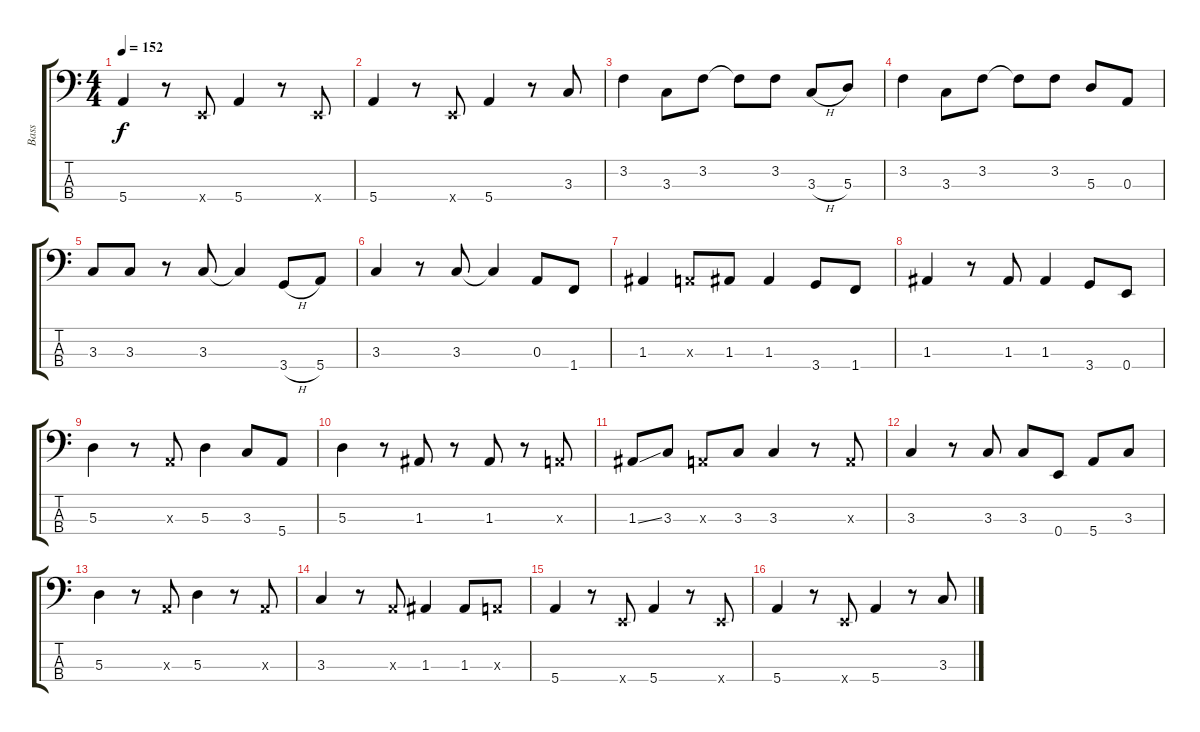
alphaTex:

\track ("Bass" "Bass") {instrument electricbassfinger}
\staff {score tabs}
\tuning (G2 D2 A1 E1) {hide}
\ts (4 4)
\tempo 152
\clef f4
\ks c
5.4.4{dy f} r.8 0.4{x}.8 5.4.4 r.8 0.4{x}.8 |
5.4.4 r.8 0.4{x}.8 5.4.4 r.8 3.3.8 |
3.2.4 3.3.8 3.2.8 3.2{t}.8 3.2.8 3.3{h}.8 5.3.8 |
3.2.4 3.3.8 3.2.8 3.2{t}.8 3.2.8 5.3.8 0.3.8 |
3.3.8 3.3.8 r.8 3.3.8 3.3{t}.4 3.4{h}.8 5.4.8 |
3.3.4 r.8 3.3.8 3.3{t}.4 0.3.8 1.4.8 |
1.3.4 0.3{x}.8 1.3.8 1.3.4 3.4.8 1.4.8 |
1.3.4 r.8 1.3.8 1.3.4 3.4.8 0.4.8 |
5.3.4 r.8 0.3{x}.8 5.3.4 3.3.8 5.4.8 |
5.3.4 r.8 1.3.8 r.8 1.3.8 r.8 0.3{x}.8 |
1.3{ss}.8 3.3.8 0.3{x}.8 3.3.8 3.3.4 r.8 0.3{x}.8 |
3.3.4 r.8 3.3.8 3.3.8 0.4.8 5.4.8 3.3.8 |
5.3.4 r.8 0.3{x}.8 5.3.4 r.8 0.3{x}.8 |
3.3.4 r.8 0.3{x}.8 1.3.4 1.3.8 0.3{x}.8 |
5.4.4 r.8 0.4{x}.8 5.4.4 r.8 0.4{x}.8 |
5.4.4 r.8 0.4{x}.8 5.4.4 r.8 3.3.8
